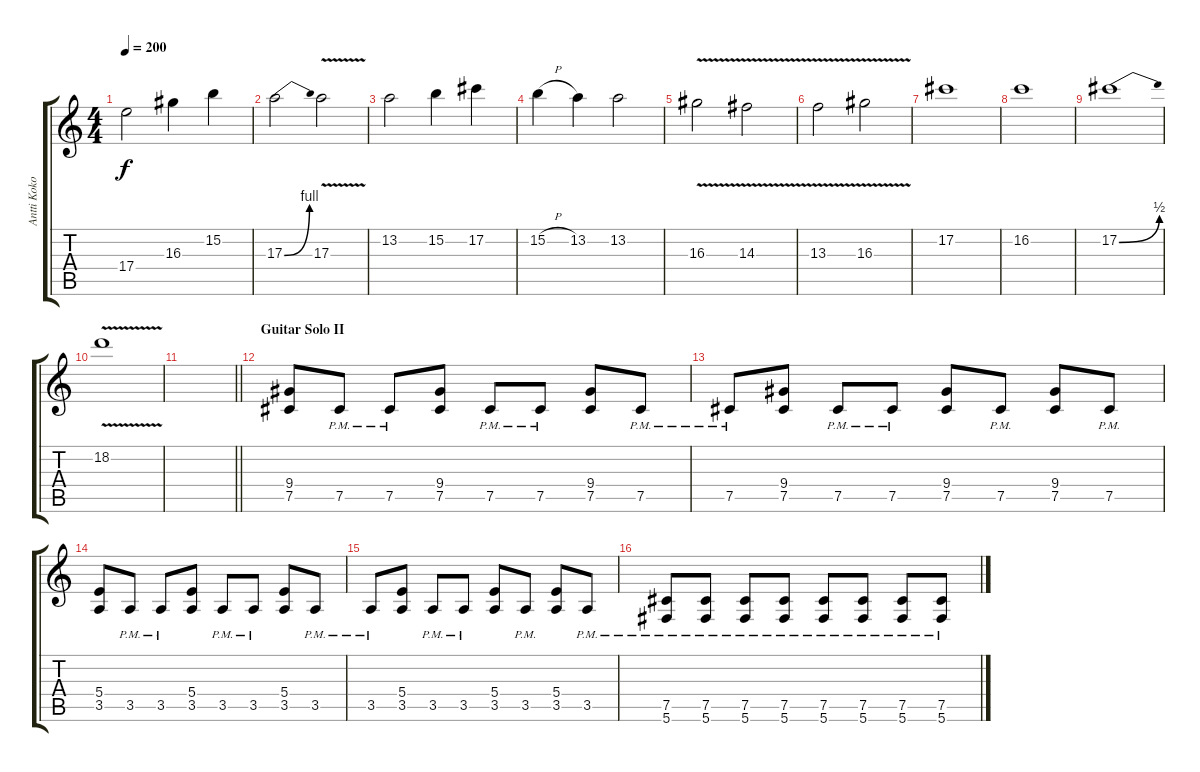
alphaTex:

\track ("Antti Koko" "Antti Koko") {instrument distortionguitar}
\staff {score tabs}
\tuning (Db4 Ab3 E3 B2 Gb2 Db2) {hide}
\ts (4 4)
\tempo 200
\clef g2
\ks c
17.4.2{dy f} 16.3.4 15.2.4 |
17.3{be (bend 0 0 60 4)}.2 17.3{v}.2 |
13.2.2 15.2.4 17.2.4 |
15.2{h}.4 13.2.4 13.2.2 |
16.3{v}.2 14.3{v}.2 |
13.3{v}.2 16.3{v}.2 |
17.2.1 |
16.2.1 |
17.2{be (bend 0 0 60 2)}.1 |
18.2{v}.1 |
\barLineRight lightlight
|
\section ("" "Guitar Solo II")
(9.4 7.5).8 7.5{pm}.8 7.5{pm}.8 (9.4 7.5).8 7.5{pm}.8 7.5{pm}.8 (9.4 7.5).8 7.5{pm}.8 |
7.5{pm}.8 (9.4 7.5).8 7.5{pm}.8 7.5{pm}.8 (9.4 7.5).8 7.5{pm}.8 (9.4 7.5).8 7.5{pm}.8 |
(5.4 3.5).8 3.5{pm}.8 3.5{pm}.8 (5.4 3.5).8 3.5{pm}.8 3.5{pm}.8 (5.4 3.5).8 3.5{pm}.8 |
3.5{pm}.8 (5.4 3.5).8 3.5{pm}.8 3.5{pm}.8 (5.4 3.5).8 3.5{pm}.8 (5.4 3.5).8 3.5{pm}.8 |
(7.5{pm} 5.6{pm}).8 (7.5{pm} 5.6{pm}).8 (7.5{pm} 5.6{pm}).8 (7.5{pm} 5.6{pm}).8 (7.5{pm} 5.6{pm}).8 (7.5{pm} 5.6{pm}).8 (7.5{pm} 5.6{pm}).8 (7.5{pm} 5.6{pm}).8
